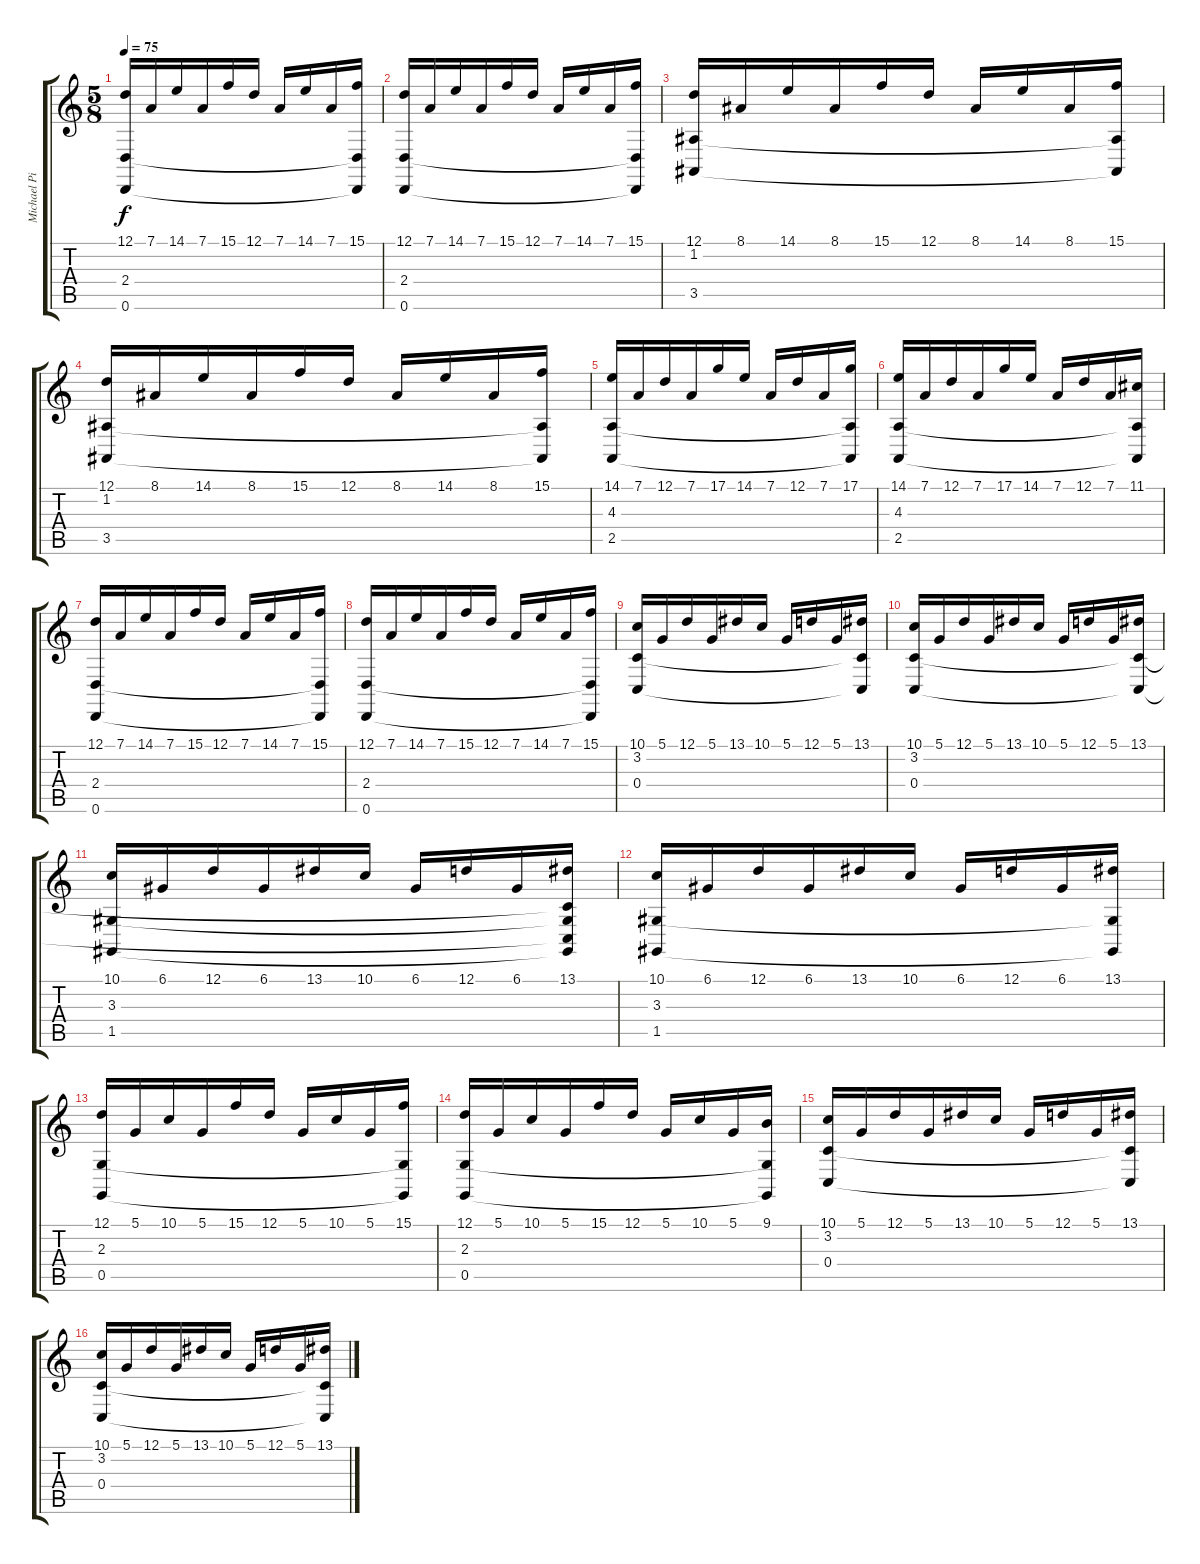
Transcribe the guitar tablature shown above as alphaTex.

\track ("Michael Pinnella - Piano" "Michael Pi") {instrument acousticgrandpiano}
\staff {score tabs}
\tuning (D4 A3 F3 C3 G2 D2) {hide}
\ts (5 8)
\tempo 75
\clef g2
\ks c
(12.1 2.4 0.6).16{dy f instrument acousticgrandpiano} 7.1.16 14.1.16 7.1.16 15.1.16 12.1.16 7.1.16 14.1.16 7.1.16 (15.1 2.4{t} 0.6{t}).16 |
(12.1 2.4 0.6).16 7.1.16 14.1.16 7.1.16 15.1.16 12.1.16 7.1.16 14.1.16 7.1.16 (15.1 2.4{t} 0.6{t}).16 |
(12.1 1.2 3.5).16 8.1.16 14.1.16 8.1.16 15.1.16 12.1.16 8.1.16 14.1.16 8.1.16 (15.1 1.2{t} 3.5{t}).16 |
(12.1 1.2 3.5).16 8.1.16 14.1.16 8.1.16 15.1.16 12.1.16 8.1.16 14.1.16 8.1.16 (15.1 1.2{t} 3.5{t}).16 |
(14.1 4.3 2.5).16 7.1.16 12.1.16 7.1.16 17.1.16 14.1.16 7.1.16 12.1.16 7.1.16 (17.1 4.3{t} 2.5{t}).16 |
(14.1 4.3 2.5).16 7.1.16 12.1.16 7.1.16 17.1.16 14.1.16 7.1.16 12.1.16 7.1.16 (11.1 4.3{t} 2.5{t}).16 |
(12.1 2.4 0.6).16 7.1.16 14.1.16 7.1.16 15.1.16 12.1.16 7.1.16 14.1.16 7.1.16 (15.1 2.4{t} 0.6{t}).16 |
(12.1 2.4 0.6).16 7.1.16 14.1.16 7.1.16 15.1.16 12.1.16 7.1.16 14.1.16 7.1.16 (15.1 2.4{t} 0.6{t}).16 |
(10.1 3.2 0.4).16 5.1.16 12.1.16 5.1.16 13.1.16 10.1.16 5.1.16 12.1.16 5.1.16 (13.1 3.2{t} 0.4{t}).16 |
(10.1 3.2 0.4).16 5.1.16 12.1.16 5.1.16 13.1.16 10.1.16 5.1.16 12.1.16 5.1.16 (13.1 3.2{t} 0.4{t}).16 |
(10.1 3.3 1.5).16 6.1.16 12.1.16 6.1.16 13.1.16 10.1.16 6.1.16 12.1.16 6.1.16 (13.1 3.2{t} 3.3{t} 0.4{t} 1.5{t}).16 |
(10.1 3.3 1.5).16 6.1.16 12.1.16 6.1.16 13.1.16 10.1.16 6.1.16 12.1.16 6.1.16 (13.1 3.3{t} 1.5{t}).16 |
(12.1 2.3 0.5).16 5.1.16 10.1.16 5.1.16 15.1.16 12.1.16 5.1.16 10.1.16 5.1.16 (15.1 2.3{t} 0.5{t}).16 |
(12.1 2.3 0.5).16 5.1.16 10.1.16 5.1.16 15.1.16 12.1.16 5.1.16 10.1.16 5.1.16 (9.1 2.3{t} 0.5{t}).16 |
(10.1 3.2 0.4).16 5.1.16 12.1.16 5.1.16 13.1.16 10.1.16 5.1.16 12.1.16 5.1.16 (13.1 3.2{t} 0.4{t}).16 |
(10.1 3.2 0.4).16 5.1.16 12.1.16 5.1.16 13.1.16 10.1.16 5.1.16 12.1.16 5.1.16 (13.1 3.2{t} 0.4{t}).16
